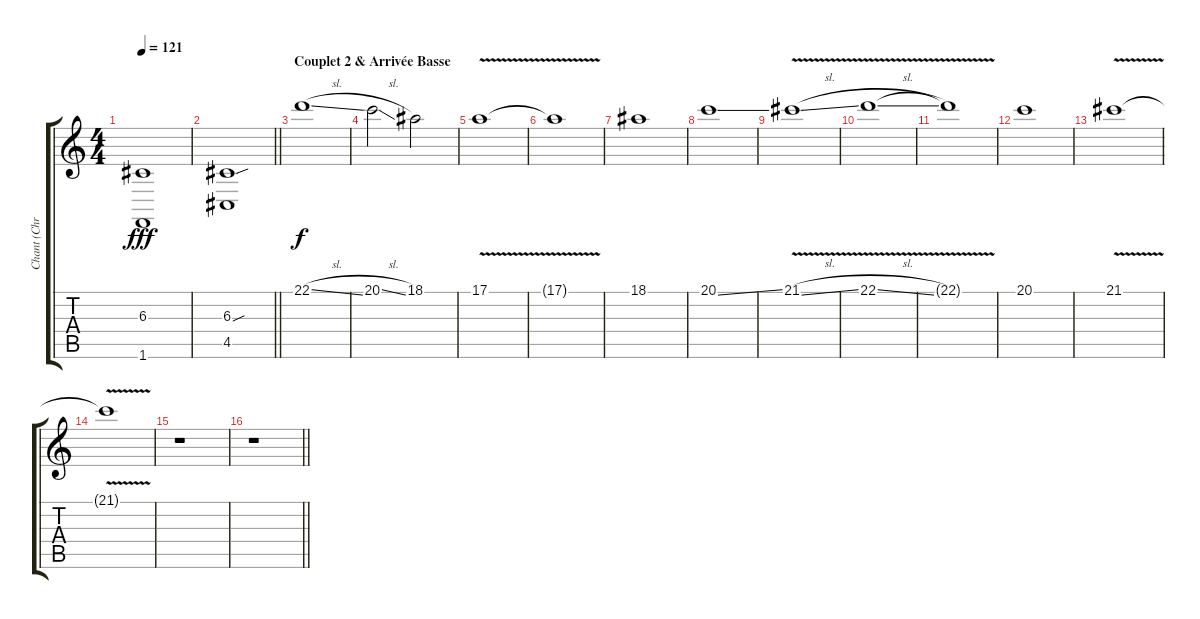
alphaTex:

\track ("Chant (Chris)" "Chant (Chr") {instrument choiraahs}
\staff {score tabs}
\tuning (E4 B3 G3 D3 A2 E2) {hide}
\ts (4 4)
\tempo 121
\clef g2
\ks c
(6.3 1.6).1{dy fff} |
\barLineRight lightlight
(6.3{sou} 4.5).1 |
\section ("" "Couplet 2 & Arrivée Basse")
22.1{sl}.1{dy f} |
20.1{sl}.2 18.1.2 |
17.1{v}.1 |
17.1{t}.1 |
18.1.1 |
20.1{ss}.1 |
21.1{v sl}.1 |
22.1{v sl}.1 |
22.1{t}.1 |
20.1.1 |
21.1{v}.1 |
21.1{t}.1 |
r.1 |
\barLineRight lightlight
r.1
